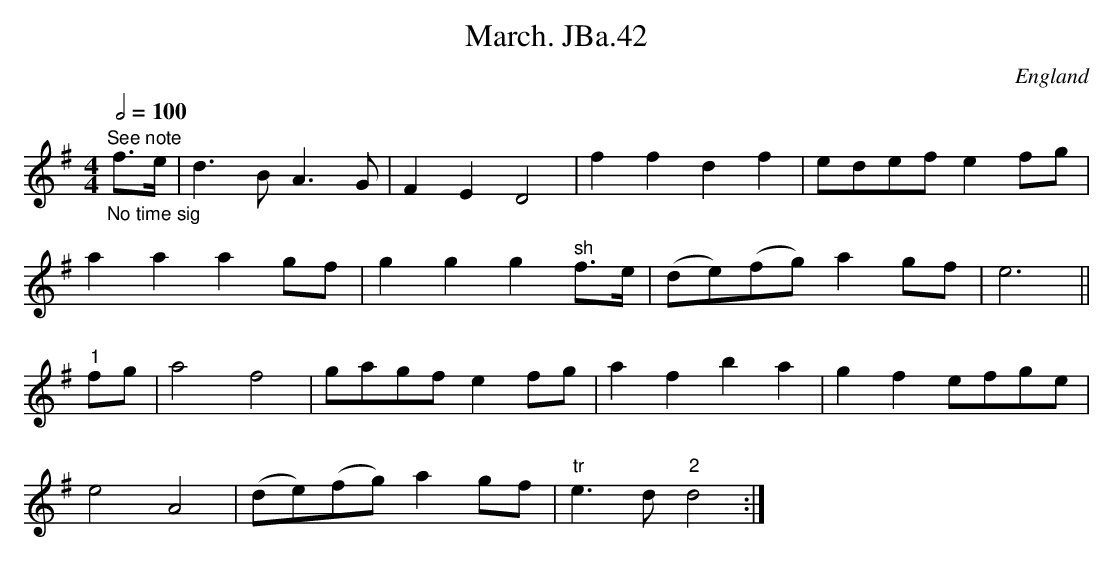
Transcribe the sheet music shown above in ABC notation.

X:1
T:March. JBa.42
M:4/4
L:1/8
Q:1/2=100
O:England
K:E minor
"_No time sig"
"See note"f>e |d3BA3G | F2E2D4 | f2f2d2f2 |edef e2 fg |!
a2a2a2 gf | g2g2g2 "sh" f>e | (de)(fg) a2 gf | e6 ||!
"1"fg | a4f4 | gagf e2 fg | a2f2 b2a2 | g2f2 efge |!
e4 A4 |(de)(fg) a2 gf | "tr" e3 d "2"d4 :|
